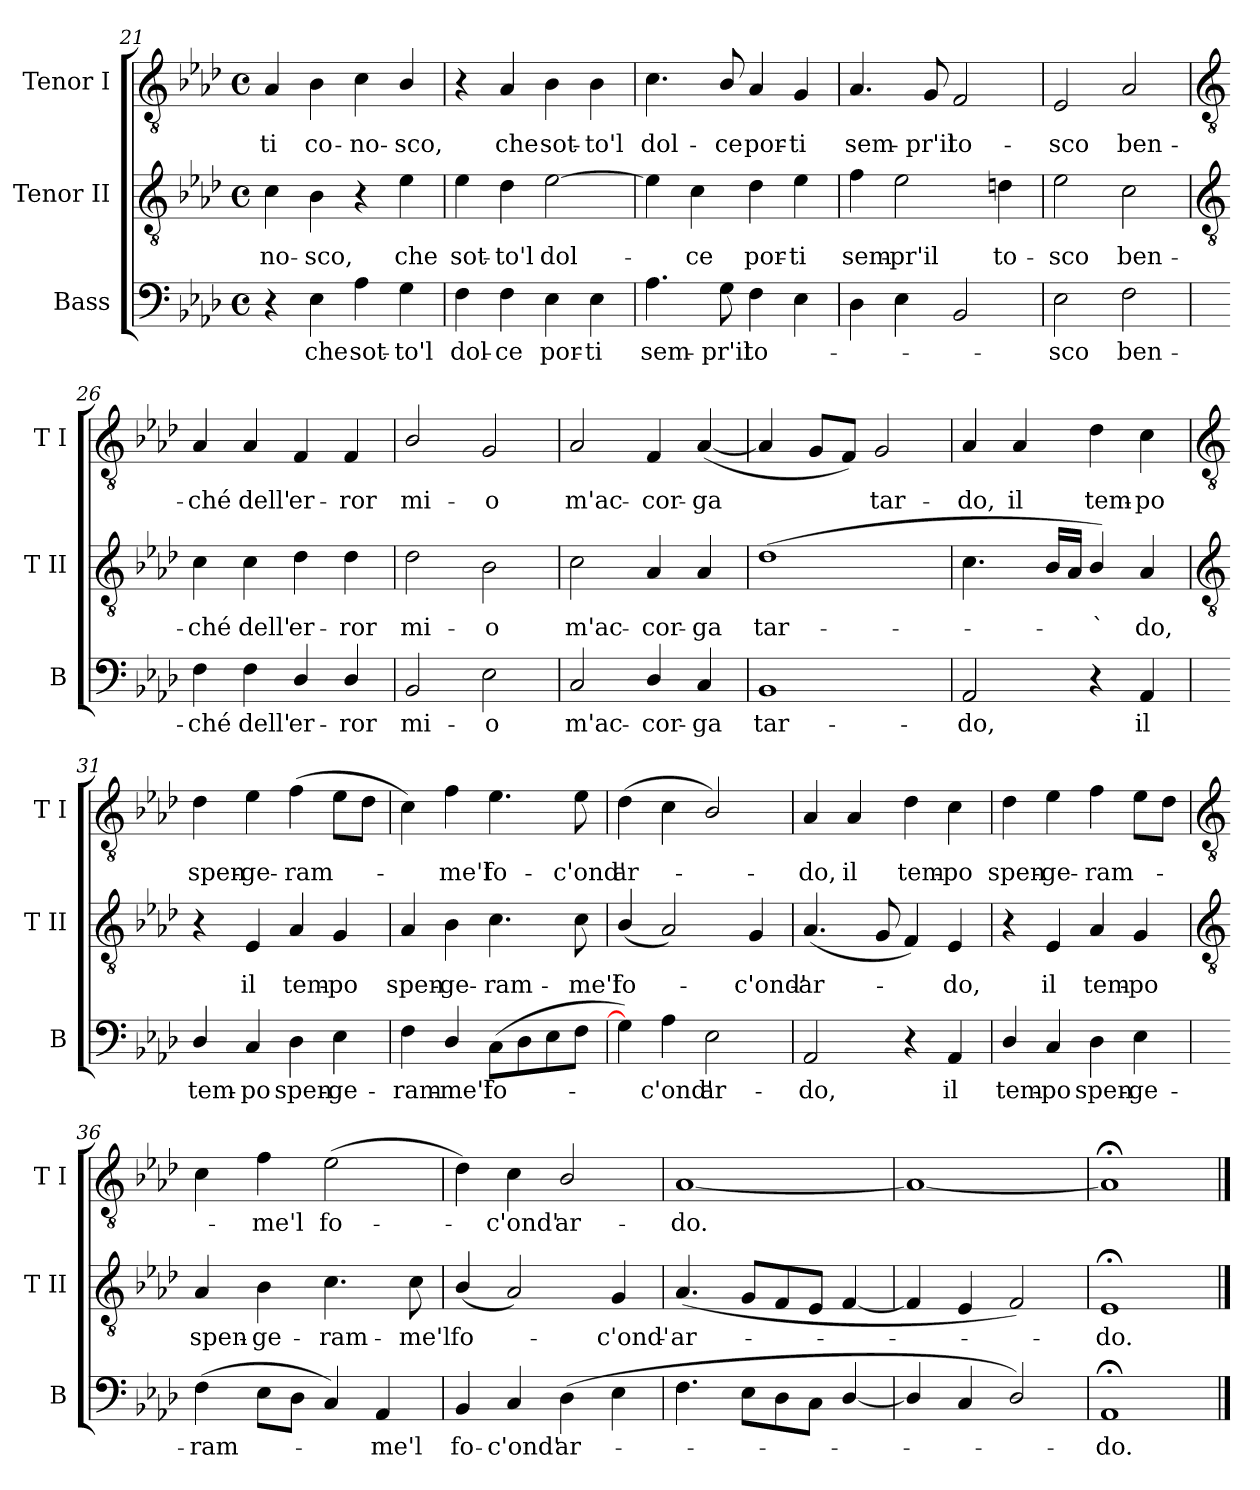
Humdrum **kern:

**kern	**text	**kern	**text	**kern	**text
*part3	*part3	*part2	*part2	*part1	*part1
*staff3	*staff3	*staff2	*staff2	*staff1	*staff1
*I"Bass	*	*I"Tenor II	*	*I"Tenor I	*
*I'B	*	*I'T II	*	*I'T I	*
!!LO:LB:g=z
*clefF4	*	*clefGv2	*	*clefGv2	*
*k[b-e-a-d-]	*	*k[b-e-a-d-]	*	*k[b-e-a-d-]	*
*A-:	*	*A-:	*	*A-:	*
*M4/4	*	*M4/4	*	*M4/4	*
*met(c)	*	*met(c)	*	*met(c)	*
=21	=21	=21	=21	=21	=21
!	!	!	!LO:LY:b	!	!LO:LY:b
4r	.	4c	-no-	4A-	ti
!	!LO:LY:b	!	!LO:LY:b	!	!LO:LY:b
4E-	che	4B-	-sco,	4B-	co-
!	!LO:LY:b	!	!	!	!LO:LY:b
4A-	sot-	4r	.	4c	-no-
!	!LO:LY:b	!	!LO:LY:b	!	!LO:LY:b
4G	-to'l	4e-	che	4B-/	-sco,
=22	=22	=22	=22	=22	=22
!	!LO:LY:b	!	!LO:LY:b	!	!
4F	dol-	4e-	sot-	4r	.
!	!LO:LY:b	!	!LO:LY:b	!	!LO:LY:b
4F	-ce	4d-	-to'l	4A-	che
!	!LO:LY:b	!	!LO:LY:b	!	!LO:LY:b
4E-	por-	[2e-	dol-	4B-	sot-
!	!LO:LY:b	!	!	!	!LO:LY:b
4E-	-ti	.	.	4B-	-to'l
=23	=23	=23	=23	=23	=23
!	!LO:LY:b	!	!	!	!LO:LY:b
4.A-	sem-	4e-]	.	4.c	dol-
!	!	!	!LO:LY:b	!	!
.	.	4c	ce	.	.
!	!LO:LY:b	!	!	!	!LO:LY:b
8G	-pr'il	.	.	8B-/	-ce
!	!LO:LY:b	!	!LO:LY:b	!	!LO:LY:b
4F	to-	4d-	por-	4A-/	por-
!	!	!	!LO:LY:b	!	!LO:LY:b
4E-	.	4e-	-ti	4G	-ti
=24	=24	=24	=24	=24	=24
!	!	!	!LO:LY:b	!	!LO:LY:b
4D-	.	4f	sem-	4.A-/	sem-
!	!	!	!LO:LY:b	!	!
4E-	.	2e-	-pr'il	.	.
!	!	!	!	!	!LO:LY:b
.	.	.	.	8G	-pr'il
!	!	!	!	!	!LO:LY:b
2BB-	.	.	.	2F	to-
!	!	!	!LO:LY:b	!	!
.	.	4dn	to-	.	.
=25	=25	=25	=25	=25	=25
!	!LO:LY:b	!	!LO:LY:b	!	!LO:LY:b
2E-	sco	2e-	-sco	2E-	-sco
!	!LO:LY:b	!	!LO:LY:b	!	!LO:LY:b
2F	ben-	2c	ben-	2A-/	ben-
!!LO:LB:g=z
=26	=26	=26	=26	=26	=26
*	*	*clefGv2	*	*clefGv2	*
!	!LO:LY:b	!	!LO:LY:b	!	!LO:LY:b
4F	-ché	4c	-ché	4A-/	-ché
!	!LO:LY:b	!	!LO:LY:b	!	!LO:LY:b
4F	dell'	4c	dell'	4A-/	dell'
!	!LO:LY:b	!	!LO:LY:b	!	!LO:LY:b
4D-/	er-	4d-	er-	4F	er-
!	!LO:LY:b	!	!LO:LY:b	!	!LO:LY:b
4D-/	-ror	4d-	-ror	4F	-ror
=27	=27	=27	=27	=27	=27
!	!LO:LY:b	!	!LO:LY:b	!	!LO:LY:b
2BB-	mi-	2d-	mi-	2B-/	mi-
!	!LO:LY:b	!	!LO:LY:b	!	!LO:LY:b
2E-	-o	2B-	-o	2G	-o
=28	=28	=28	=28	=28	=28
!	!LO:LY:b	!	!LO:LY:b	!	!LO:LY:b
2C	m'ac-	2c	m'ac-	2A-/	m'ac-
!	!LO:LY:b	!	!LO:LY:b	!	!LO:LY:b
4D-/	-cor-	4A-	-cor-	4F	-cor-
!	!LO:LY:b	!	!LO:LY:b	!	!LO:LY:b
4C	-ga	4A-	-ga	(<[4A-/	-ga
=29	=29	=29	=29	=29	=29
!	!LO:LY:b	!	!LO:LY:b	!	!
1BB-	tar-	(<1d-	tar-	4A-/]	.
.	.	.	.	8GL	.
.	.	.	.	8FJ)	.
!	!	!	!	!	!LO:LY:b
.	.	.	.	2G	tar-
=30	=30	=30	=30	=30	=30
!	!LO:LY:b	!	!	!	!LO:LY:b
2AA-	-do,	4.c	.	4A-	-do,
!	!	!	!	!	!LO:LY:b
.	.	.	.	4A-	il
.	.	16B-LL	.	.	.
.	.	16A-JJ	.	.	.
!	!	!	!LO:LY:b	!	!LO:LY:b
4r	.	4B-/)	`	4d-	tem-
!	!LO:LY:b	!	!LO:LY:b	!	!LO:LY:b
4AA-	il	4A-/	do,	4c	-po
!!LO:LB:g=z
=31	=31	=31	=31	=31	=31
*	*	*clefGv2	*	*clefGv2	*
!	!LO:LY:b	!	!	!	!LO:LY:b
4D-/	tem-	4r	.	4d-	spen-
!	!LO:LY:b	!	!LO:LY:b	!	!LO:LY:b
4C	-po	4E-	il	4e-	-ge-
!	!LO:LY:b	!	!LO:LY:b	!	!LO:LY:b
4D-	spen-	4A-/	tem-	(>4f	-ram-
!	!LO:LY:b	!	!LO:LY:b	!	!
4E-	-ge-	4G	-po	8e-L	.
.	.	.	.	8d-J	.
=32	=32	=32	=32	=32	=32
!	!LO:LY:b	!	!LO:LY:b	!	!
4F	-ram-	4A-	spen-	4c)	.
!	!LO:LY:b	!	!LO:LY:b	!	!LO:LY:b
4D-/	-me'l	4B-	-ge-	4f	me'l
!	!LO:LY:b	!	!LO:LY:b	!	!LO:LY:b
(>8CL	fo-	4.c	-ram-	4.e-	fo-
8D-	.	.	.	.	.
8E-	.	.	.	.	.
!	!	!	!LO:LY:b	!	!LO:LY:b
8FJ	.	8c	-me'l	8e-	-c'ond'
=33	=33	=33	=33	=33	=33
!	!	!	!LO:LY:b	!	!LO:LY:b
4G-])	.	(<4B-/	fo-	(>4d-	ar-
!	!LO:LY:b	!	!	!	!
4A-	c'ond'	2A-/)	.	4c	.
!	!LO:LY:b	!	!	!	!
2E-	ar-	.	.	2B-/)	.
!	!	!	!LO:LY:b	!	!
.	.	4G	c'ond'-	.	.
=34	=34	=34	=34	=34	=34
!	!LO:LY:b	!	!LO:LY:b	!	!LO:LY:b
2AA-	-do,	(<4.A-/	-ar-	4A-	do,
!	!	!	!	!	!LO:LY:b
.	.	.	.	4A-	il
.	.	8G	.	.	.
!	!	!	!	!	!LO:LY:b
4r	.	4F)	.	4d-	tem-
!	!LO:LY:b	!	!LO:LY:b	!	!LO:LY:b
4AA-	il	4E-	do,	4c	-po
=35	=35	=35	=35	=35	=35
!	!LO:LY:b	!	!	!	!LO:LY:b
4D-/	tem-	4r	.	4d-	spen-
!	!LO:LY:b	!	!LO:LY:b	!	!LO:LY:b
4C	-po	4E-	il	4e-	-ge-
!	!LO:LY:b	!	!LO:LY:b	!	!LO:LY:b
4D-	spen-	4A-/	tem-	4f	-ram-
!	!LO:LY:b	!	!LO:LY:b	!	!
4E-	-ge-	4G	-po	8e-L	.
.	.	.	.	8d-J	.
!!LO:LB:g=z
=36	=36	=36	=36	=36	=36
*	*	*clefGv2	*	*clefGv2	*
!	!LO:LY:b	!	!LO:LY:b	!	!
(>4F	-ram-	4A-	spen-	4c	.
!	!	!	!LO:LY:b	!	!LO:LY:b
8E-L	.	4B-	-ge-	4f	me'l
8D-J	.	.	.	.	.
!	!	!	!LO:LY:b	!	!LO:LY:b
4C/)	.	4.c	-ram-	(>2e-	fo-
!	!LO:LY:b	!	!	!	!
4AA-	me'l	.	.	.	.
!	!	!	!LO:LY:b	!	!
.	.	8c	-me'l	.	.
=37	=37	=37	=37	=37	=37
!	!LO:LY:b	!	!LO:LY:b	!	!
4BB-	fo-	(<4B-/	fo-	4d-)	.
!	!LO:LY:b	!	!	!	!LO:LY:b
4C	-c'ond'	2A-/)	.	4c	c'ond'
!	!LO:LY:b	!	!	!	!LO:LY:b
(>4D-	ar-	.	.	2B-/	ar-
!	!	!	!LO:LY:b	!	!
4E-	.	4G	c'ond'-	.	.
=38	=38	=38	=38	=38	=38
!	!	!	!LO:LY:b	!	!LO:LY:b
4.F	.	(<4.A-/	-ar-	[1A-	-do.
8E-L	.	8GL	.	.	.
8D-	.	8F	.	.	.
8CJ	.	8E-J	.	.	.
[4D-/	.	[4F	.	.	.
=39	=39	=39	=39	=39	=39
4D-/]	.	4F]	.	1A-_	.
4C	.	4E-	.	.	.
2D-/)	.	2F)	.	.	.
=40	=40	=40	=40	=40	=40
!	!LO:LY:b	!	!LO:LY:b	!	!
1AA-;<	do.	1E-;<	do.	1A-;<]	.
==	==	==	==	==	==
*-	*-	*-	*-	*-	*-
